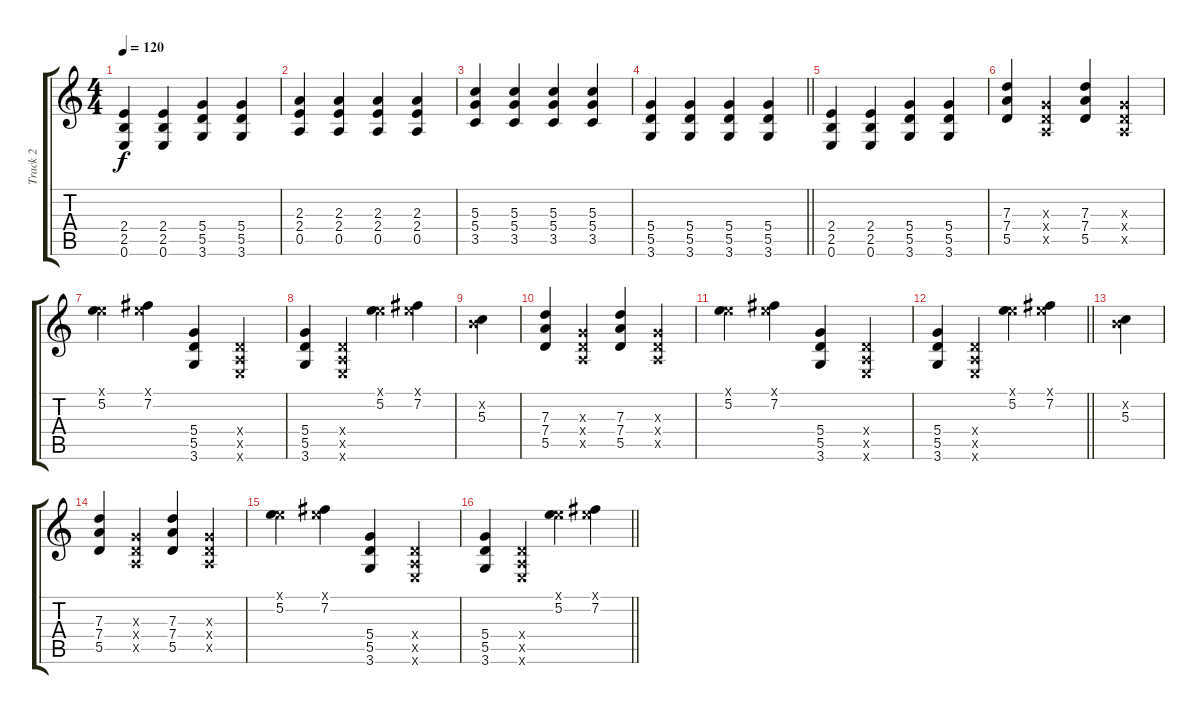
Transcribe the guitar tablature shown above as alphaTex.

\track ("Track 2" "Track 2") {instrument distortionguitar}
\staff {score tabs}
\tuning (E4 B3 G3 D3 A2 E2) {hide}
\ts (4 4)
\tempo 120
\clef g2
\ks c
(2.4 2.5 0.6).4{dy f} (2.4 2.5 0.6).4 (5.4 5.5 3.6).4 (5.4 5.5 3.6).4 |
(2.3 2.4 0.5).4 (2.3 2.4 0.5).4 (2.3 2.4 0.5).4 (2.3 2.4 0.5).4 |
(5.3 5.4 3.5).4 (5.3 5.4 3.5).4 (5.3 5.4 3.5).4 (5.3 5.4 3.5).4 |
\barLineRight lightlight
(5.4 5.5 3.6).4 (5.4 5.5 3.6).4 (5.4 5.5 3.6).4 (5.4 5.5 3.6).4 |
(2.4 2.5 0.6).4 (2.4 2.5 0.6).4 (5.4 5.5 3.6).4 (5.4 5.5 3.6).4 |
(7.3 7.4 5.5).4 (0.3{x} 0.4{x} 0.5{x}).4 (7.3 7.4 5.5).4 (0.3{x} 0.4{x} 0.5{x}).4 |
(0.1{x} 5.2).4 (0.1{x} 7.2).4 (5.4 5.5 3.6).4 (0.4{x} 0.5{x} 0.6{x}).4 |
(5.4 5.5 3.6).4 (0.4{x} 0.5{x} 0.6{x}).4 (0.1{x} 5.2).4 (0.1{x} 7.2).4 |
(0.2{x} 5.3).4 |
(7.3 7.4 5.5).4 (0.3{x} 0.4{x} 0.5{x}).4 (7.3 7.4 5.5).4 (0.3{x} 0.4{x} 0.5{x}).4 |
(0.1{x} 5.2).4 (0.1{x} 7.2).4 (5.4 5.5 3.6).4 (0.4{x} 0.5{x} 0.6{x}).4 |
\barLineRight lightlight
(5.4 5.5 3.6).4 (0.4{x} 0.5{x} 0.6{x}).4 (0.1{x} 5.2).4 (0.1{x} 7.2).4 |
(0.2{x} 5.3).4 |
(7.3 7.4 5.5).4 (0.3{x} 0.4{x} 0.5{x}).4 (7.3 7.4 5.5).4 (0.3{x} 0.4{x} 0.5{x}).4 |
(0.1{x} 5.2).4 (0.1{x} 7.2).4 (5.4 5.5 3.6).4 (0.4{x} 0.5{x} 0.6{x}).4 |
\barLineRight lightlight
(5.4 5.5 3.6).4 (0.4{x} 0.5{x} 0.6{x}).4 (0.1{x} 5.2).4 (0.1{x} 7.2).4
